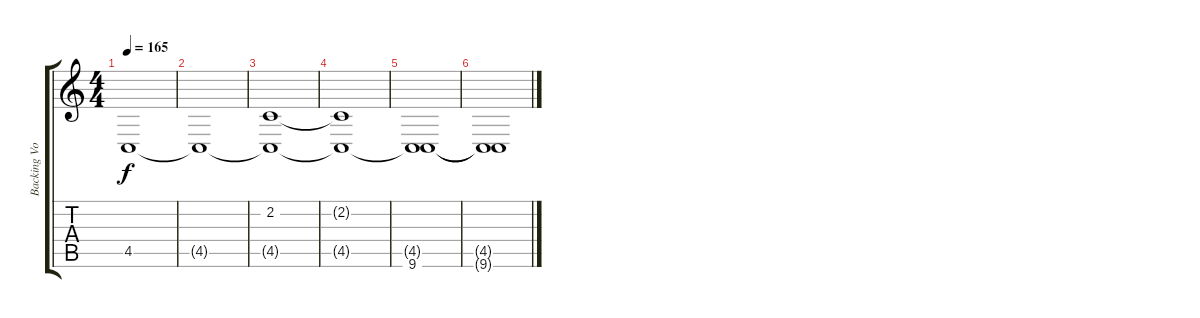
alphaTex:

\track ("Backing Vocals" "Backing Vo") {instrument choiraahs}
\staff {score tabs}
\tuning (Eb4 Bb3 Gb3 Db3 Ab2 Eb2) {hide}
\ts (4 4)
\tempo 165
\clef g2
\ks c
4.5.1{dy f instrument seashore} |
4.5{t}.1 |
(2.2 4.5{t}).1 |
(2.2{t} 4.5{t}).1 |
(4.5{t} 9.6).1 |
(4.5{t} 9.6{t}).1
